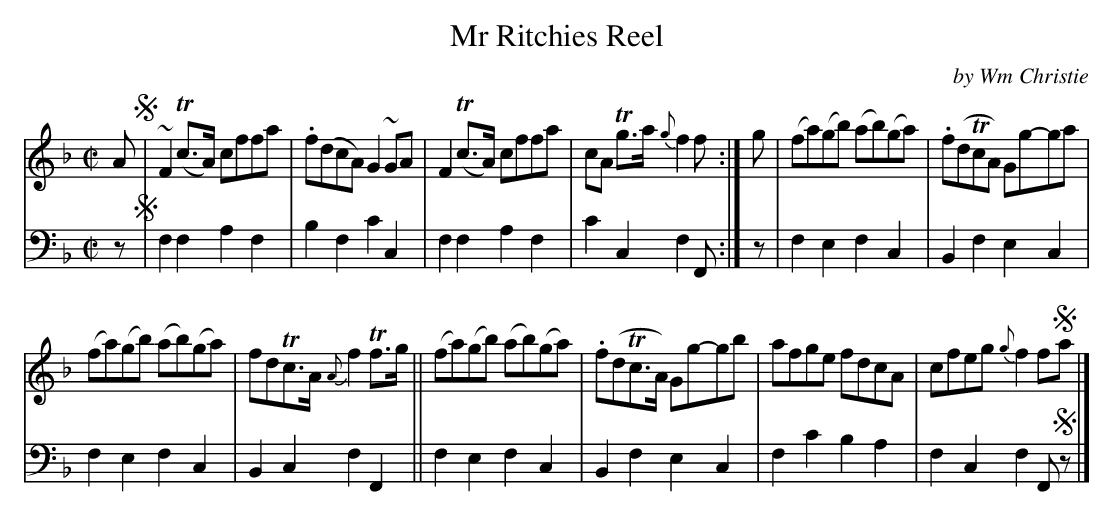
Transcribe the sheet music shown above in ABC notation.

X:1
T: Mr Ritchies Reel
C: by Wm Christie
M: C|
L: 1/8
K: F
V: 1 staves=2
A !segno!|\
~F2 (Tc>A) cffa | .f(dcA) G2~GA |\
F2(Tc>A) cffa | cA Tg>a {g}f2f :| g |\
(fa)(gb) (ab)(ga) | .f(dTcA) Gg-ga |
(fa)(gb) (ab)(ga) | fdTc>A {A}f2Tf>g ||\
(fa)(gb) (ab)(ga) | .f(dTc>A) Gg-gb |\
afge fdcA | cfeg {g}f2f!segno!a |]
V: 2 clef=bass middle=d
z !segno!|\
f2f2 a2f2 | b2f2 c'2c2 | f2f2 a2f2 | c'2c2 f2F :| z | f2e2 f2c2 | B2f2 e2c2 |
f2e2 f2c2 | B2c2 f2F2 || f2e2 f2c2 | B2f2 e2c2 | f2c'2 b2a2 | f2c2 f2F!segno!z |]
